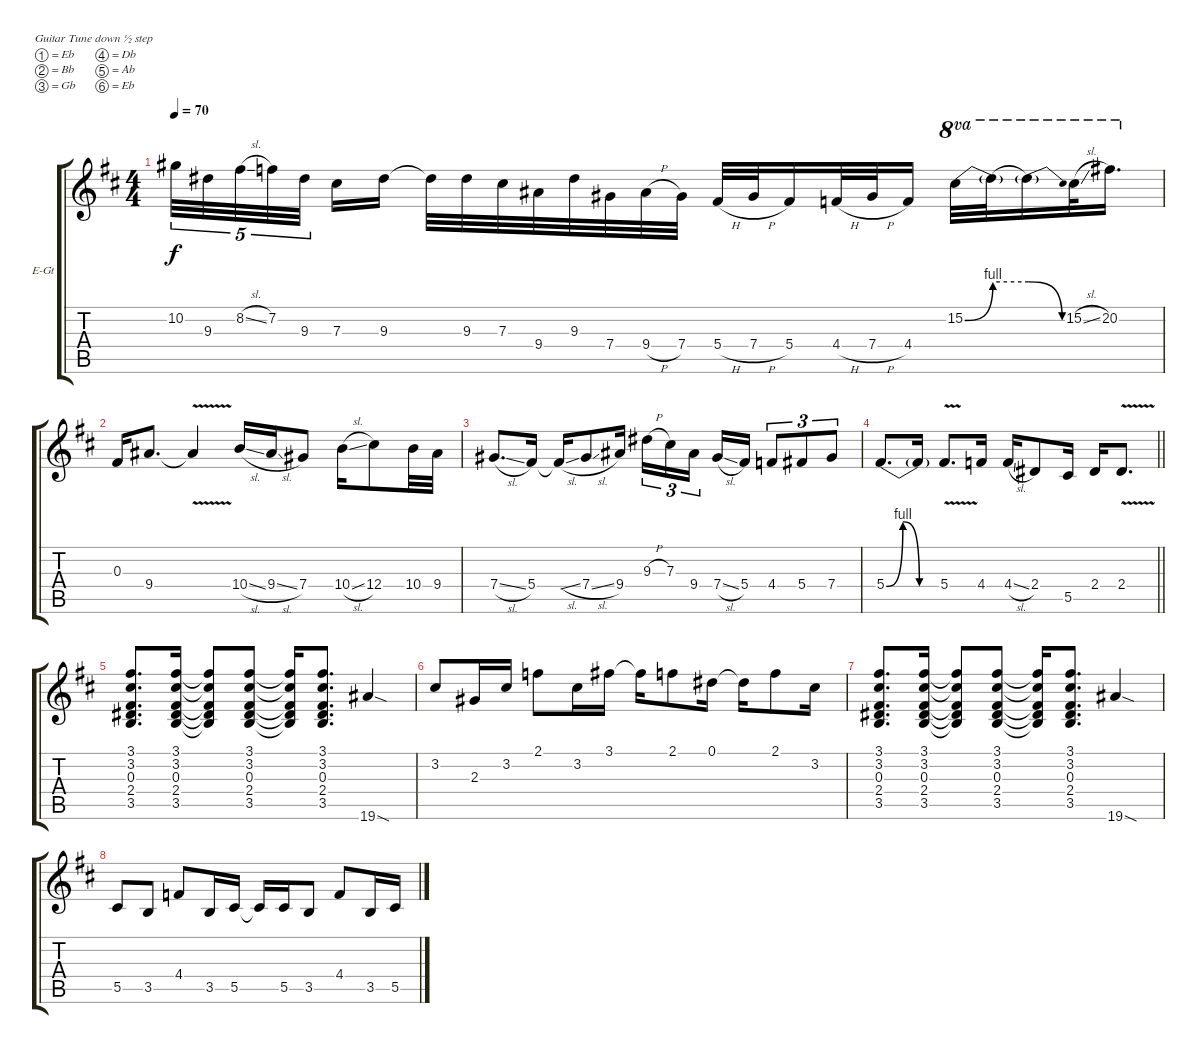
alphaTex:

\bracketExtendMode groupsimilarinstruments
\firstSystemTrackNameOrientation horizontal
\otherSystemsTrackNameOrientation horizontal
\track ("Untitled" "E-Gt") {instrument distortionguitar}
\staff {score tabs}
\tuning (Eb4 Bb3 Gb3 Db3 Ab2 Eb2)
\ts (4 4)
\tempo 70
\clef g2
\ks d
10.2.32{tu (5 4) dy f} 9.3.32{tu (5 4)} 8.2{sl}.32{tu (5 4)} 7.2.32{tu (5 4)} 9.3.32{tu (5 4)} 7.3.16 9.3.16 9.3{t}.32 9.3.32 7.3.32 9.4.32 9.3.32 7.4.32 9.4{h}.32 7.4.32 5.4{h}.32 7.4{h}.32 5.4.16 4.4{h}.32 7.4{h}.32 4.4.16 15.2{be (bend 0 0 60 4)}.32{ot 8va} 15.2{be (hold 0 4 60 4) t}.32{ot 8va} 15.2{be (release 0 4 60 0) t}.16{ot 8va} 15.2{sl}.32{ot 8va} 20.2.16{d ot 8va} |
0.3.16 9.4.8{d} 9.4{v t}.4 10.4{sl}.16 9.4{sl}.16 7.4.8 10.4{sl}.16 12.4.8 10.4.32 9.4.32 |
7.4{sl}.8{d} 5.4.16 5.4{sl t}.16 7.4{sl}.8 9.4.16 9.3{h}.16{tu (3 2)} 7.3.16{tu (3 2)} 9.4.16{tu (3 2)} 7.4{sl}.16 5.4.16 4.4.8{tu (3 2)} 5.4.8{tu (3 2)} 7.4.8{tu (3 2)} |
\barLineRight lightlight
5.4{be (bendrelease 0 0 30 4 30 4 60 0)}.8{d} 5.4{be (hold 0 0 60 0) t}.16 5.4{v}.8{d} 4.4.16 4.4{sl}.16 2.4.8 5.5.16 2.4.16 2.4{v}.8{d} |
\section ("" " ")
(3.1 3.2 0.3 2.4 3.5).8{d} (3.1 3.2 0.3 2.4 3.5).16 (3.1{t} 3.2{t} 0.3{t} 2.4{t} 3.5{t}).8 (3.1 3.2 0.3 2.4 3.5).8 (3.1{t} 3.2{t} 0.3{t} 2.4{t} 3.5{t}).16 (3.1 3.2 0.3 2.4 3.5).8{d} 19.6{sod}.4 |
3.2.8 2.3.16 3.2.16 2.1.8 3.2.16 3.1.16 3.1{t}.16 2.1.8 0.1.16 0.1{t}.16 2.1.8 3.2.16 |
(3.1 3.2 0.3 2.4 3.5).8{d} (3.1 3.2 0.3 2.4 3.5).16 (3.1{t} 3.2{t} 0.3{t} 2.4{t} 3.5{t}).8 (3.1 3.2 0.3 2.4 3.5).8 (3.1{t} 3.2{t} 0.3{t} 2.4{t} 3.5{t}).16 (3.1 3.2 0.3 2.4 3.5).8{d} 19.6{sod}.4 |
5.5.8 3.5.8 4.4.8 3.5.16 5.5.16 5.5{t}.16 5.5.16 3.5.8 4.4.8 3.5.16 5.5.16
